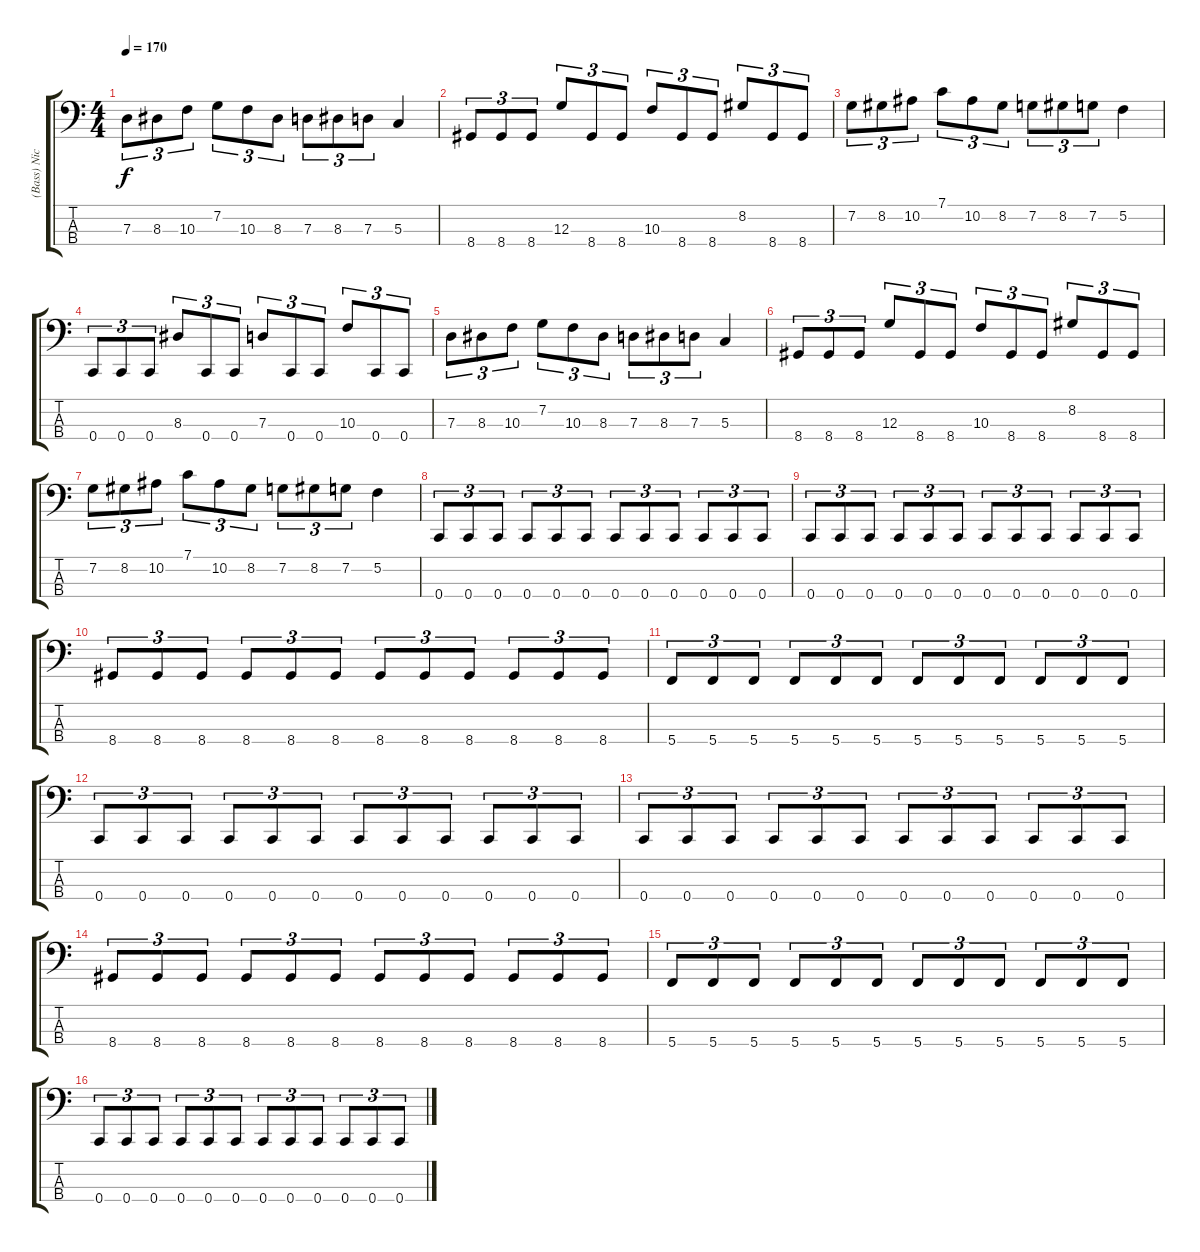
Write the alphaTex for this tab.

\track ("(Bass) Nick" "(Bass) Nic") {instrument electricbassfinger}
\staff {score tabs}
\tuning (F2 C2 G1 C1) {hide}
\ts (4 4)
\tempo 170
\clef f4
\ks c
7.3.8{tu (3 2) dy f} 8.3.8{tu (3 2)} 10.3.8{tu (3 2)} 7.2.8{tu (3 2)} 10.3.8{tu (3 2)} 8.3.8{tu (3 2)} 7.3.8{tu (3 2)} 8.3.8{tu (3 2)} 7.3.8{tu (3 2)} 5.3.4 |
8.4.8{tu (3 2)} 8.4.8{tu (3 2)} 8.4.8{tu (3 2)} 12.3.8{tu (3 2)} 8.4.8{tu (3 2)} 8.4.8{tu (3 2)} 10.3.8{tu (3 2)} 8.4.8{tu (3 2)} 8.4.8{tu (3 2)} 8.2.8{tu (3 2)} 8.4.8{tu (3 2)} 8.4.8{tu (3 2)} |
7.2.8{tu (3 2)} 8.2.8{tu (3 2)} 10.2.8{tu (3 2)} 7.1.8{tu (3 2)} 10.2.8{tu (3 2)} 8.2.8{tu (3 2)} 7.2.8{tu (3 2)} 8.2.8{tu (3 2)} 7.2.8{tu (3 2)} 5.2.4 |
0.4.8{tu (3 2)} 0.4.8{tu (3 2)} 0.4.8{tu (3 2)} 8.3.8{tu (3 2)} 0.4.8{tu (3 2)} 0.4.8{tu (3 2)} 7.3.8{tu (3 2)} 0.4.8{tu (3 2)} 0.4.8{tu (3 2)} 10.3.8{tu (3 2)} 0.4.8{tu (3 2)} 0.4.8{tu (3 2)} |
7.3.8{tu (3 2)} 8.3.8{tu (3 2)} 10.3.8{tu (3 2)} 7.2.8{tu (3 2)} 10.3.8{tu (3 2)} 8.3.8{tu (3 2)} 7.3.8{tu (3 2)} 8.3.8{tu (3 2)} 7.3.8{tu (3 2)} 5.3.4 |
8.4.8{tu (3 2)} 8.4.8{tu (3 2)} 8.4.8{tu (3 2)} 12.3.8{tu (3 2)} 8.4.8{tu (3 2)} 8.4.8{tu (3 2)} 10.3.8{tu (3 2)} 8.4.8{tu (3 2)} 8.4.8{tu (3 2)} 8.2.8{tu (3 2)} 8.4.8{tu (3 2)} 8.4.8{tu (3 2)} |
7.2.8{tu (3 2)} 8.2.8{tu (3 2)} 10.2.8{tu (3 2)} 7.1.8{tu (3 2)} 10.2.8{tu (3 2)} 8.2.8{tu (3 2)} 7.2.8{tu (3 2)} 8.2.8{tu (3 2)} 7.2.8{tu (3 2)} 5.2.4 |
0.4.8{tu (3 2)} 0.4.8{tu (3 2)} 0.4.8{tu (3 2)} 0.4.8{tu (3 2)} 0.4.8{tu (3 2)} 0.4.8{tu (3 2)} 0.4.8{tu (3 2)} 0.4.8{tu (3 2)} 0.4.8{tu (3 2)} 0.4.8{tu (3 2)} 0.4.8{tu (3 2)} 0.4.8{tu (3 2)} |
0.4.8{tu (3 2)} 0.4.8{tu (3 2)} 0.4.8{tu (3 2)} 0.4.8{tu (3 2)} 0.4.8{tu (3 2)} 0.4.8{tu (3 2)} 0.4.8{tu (3 2)} 0.4.8{tu (3 2)} 0.4.8{tu (3 2)} 0.4.8{tu (3 2)} 0.4.8{tu (3 2)} 0.4.8{tu (3 2)} |
8.4.8{tu (3 2)} 8.4.8{tu (3 2)} 8.4.8{tu (3 2)} 8.4.8{tu (3 2)} 8.4.8{tu (3 2)} 8.4.8{tu (3 2)} 8.4.8{tu (3 2)} 8.4.8{tu (3 2)} 8.4.8{tu (3 2)} 8.4.8{tu (3 2)} 8.4.8{tu (3 2)} 8.4.8{tu (3 2)} |
5.4.8{tu (3 2)} 5.4.8{tu (3 2)} 5.4.8{tu (3 2)} 5.4.8{tu (3 2)} 5.4.8{tu (3 2)} 5.4.8{tu (3 2)} 5.4.8{tu (3 2)} 5.4.8{tu (3 2)} 5.4.8{tu (3 2)} 5.4.8{tu (3 2)} 5.4.8{tu (3 2)} 5.4.8{tu (3 2)} |
0.4.8{tu (3 2)} 0.4.8{tu (3 2)} 0.4.8{tu (3 2)} 0.4.8{tu (3 2)} 0.4.8{tu (3 2)} 0.4.8{tu (3 2)} 0.4.8{tu (3 2)} 0.4.8{tu (3 2)} 0.4.8{tu (3 2)} 0.4.8{tu (3 2)} 0.4.8{tu (3 2)} 0.4.8{tu (3 2)} |
0.4.8{tu (3 2)} 0.4.8{tu (3 2)} 0.4.8{tu (3 2)} 0.4.8{tu (3 2)} 0.4.8{tu (3 2)} 0.4.8{tu (3 2)} 0.4.8{tu (3 2)} 0.4.8{tu (3 2)} 0.4.8{tu (3 2)} 0.4.8{tu (3 2)} 0.4.8{tu (3 2)} 0.4.8{tu (3 2)} |
8.4.8{tu (3 2)} 8.4.8{tu (3 2)} 8.4.8{tu (3 2)} 8.4.8{tu (3 2)} 8.4.8{tu (3 2)} 8.4.8{tu (3 2)} 8.4.8{tu (3 2)} 8.4.8{tu (3 2)} 8.4.8{tu (3 2)} 8.4.8{tu (3 2)} 8.4.8{tu (3 2)} 8.4.8{tu (3 2)} |
5.4.8{tu (3 2)} 5.4.8{tu (3 2)} 5.4.8{tu (3 2)} 5.4.8{tu (3 2)} 5.4.8{tu (3 2)} 5.4.8{tu (3 2)} 5.4.8{tu (3 2)} 5.4.8{tu (3 2)} 5.4.8{tu (3 2)} 5.4.8{tu (3 2)} 5.4.8{tu (3 2)} 5.4.8{tu (3 2)} |
0.4.8{tu (3 2)} 0.4.8{tu (3 2)} 0.4.8{tu (3 2)} 0.4.8{tu (3 2)} 0.4.8{tu (3 2)} 0.4.8{tu (3 2)} 0.4.8{tu (3 2)} 0.4.8{tu (3 2)} 0.4.8{tu (3 2)} 0.4.8{tu (3 2)} 0.4.8{tu (3 2)} 0.4.8{tu (3 2)}
